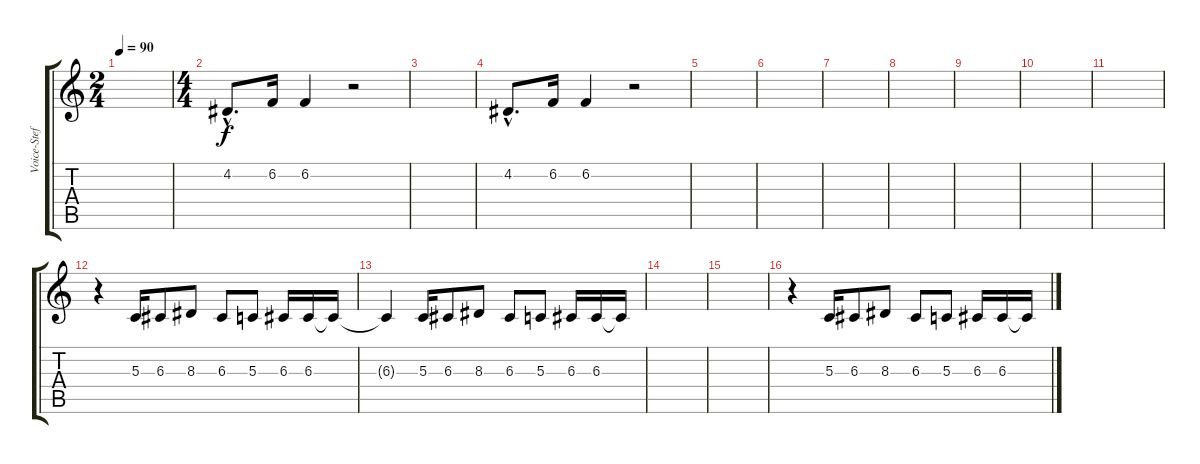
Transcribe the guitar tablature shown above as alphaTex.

\track ("Voice-Stef" "Voice-Stef") {instrument cello}
\staff {score tabs}
\tuning (E4 B3 G3 D3 A2 E2) {hide}
\ts (2 4)
\tempo 90
\clef g2
\ks c
|
\ts (4 4)
4.2{hac}.8{d} 6.2.16 6.2.4 r.2 |
|
4.2{hac}.8{d} 6.2.16 6.2.4 r.2 |
|
|
|
|
|
|
|
r.4 5.3.16 6.3.8 8.3.8 6.3.8 5.3.8 6.3.16 6.3.16 6.3{t}.16 |
6.3{t}.4 5.3.16 6.3.8 8.3.8 6.3.8 5.3.8 6.3.16 6.3.16 6.3{t}.16 |
|
|
r.4 5.3.16 6.3.8 8.3.8 6.3.8 5.3.8 6.3.16 6.3.16 6.3{t}.16
